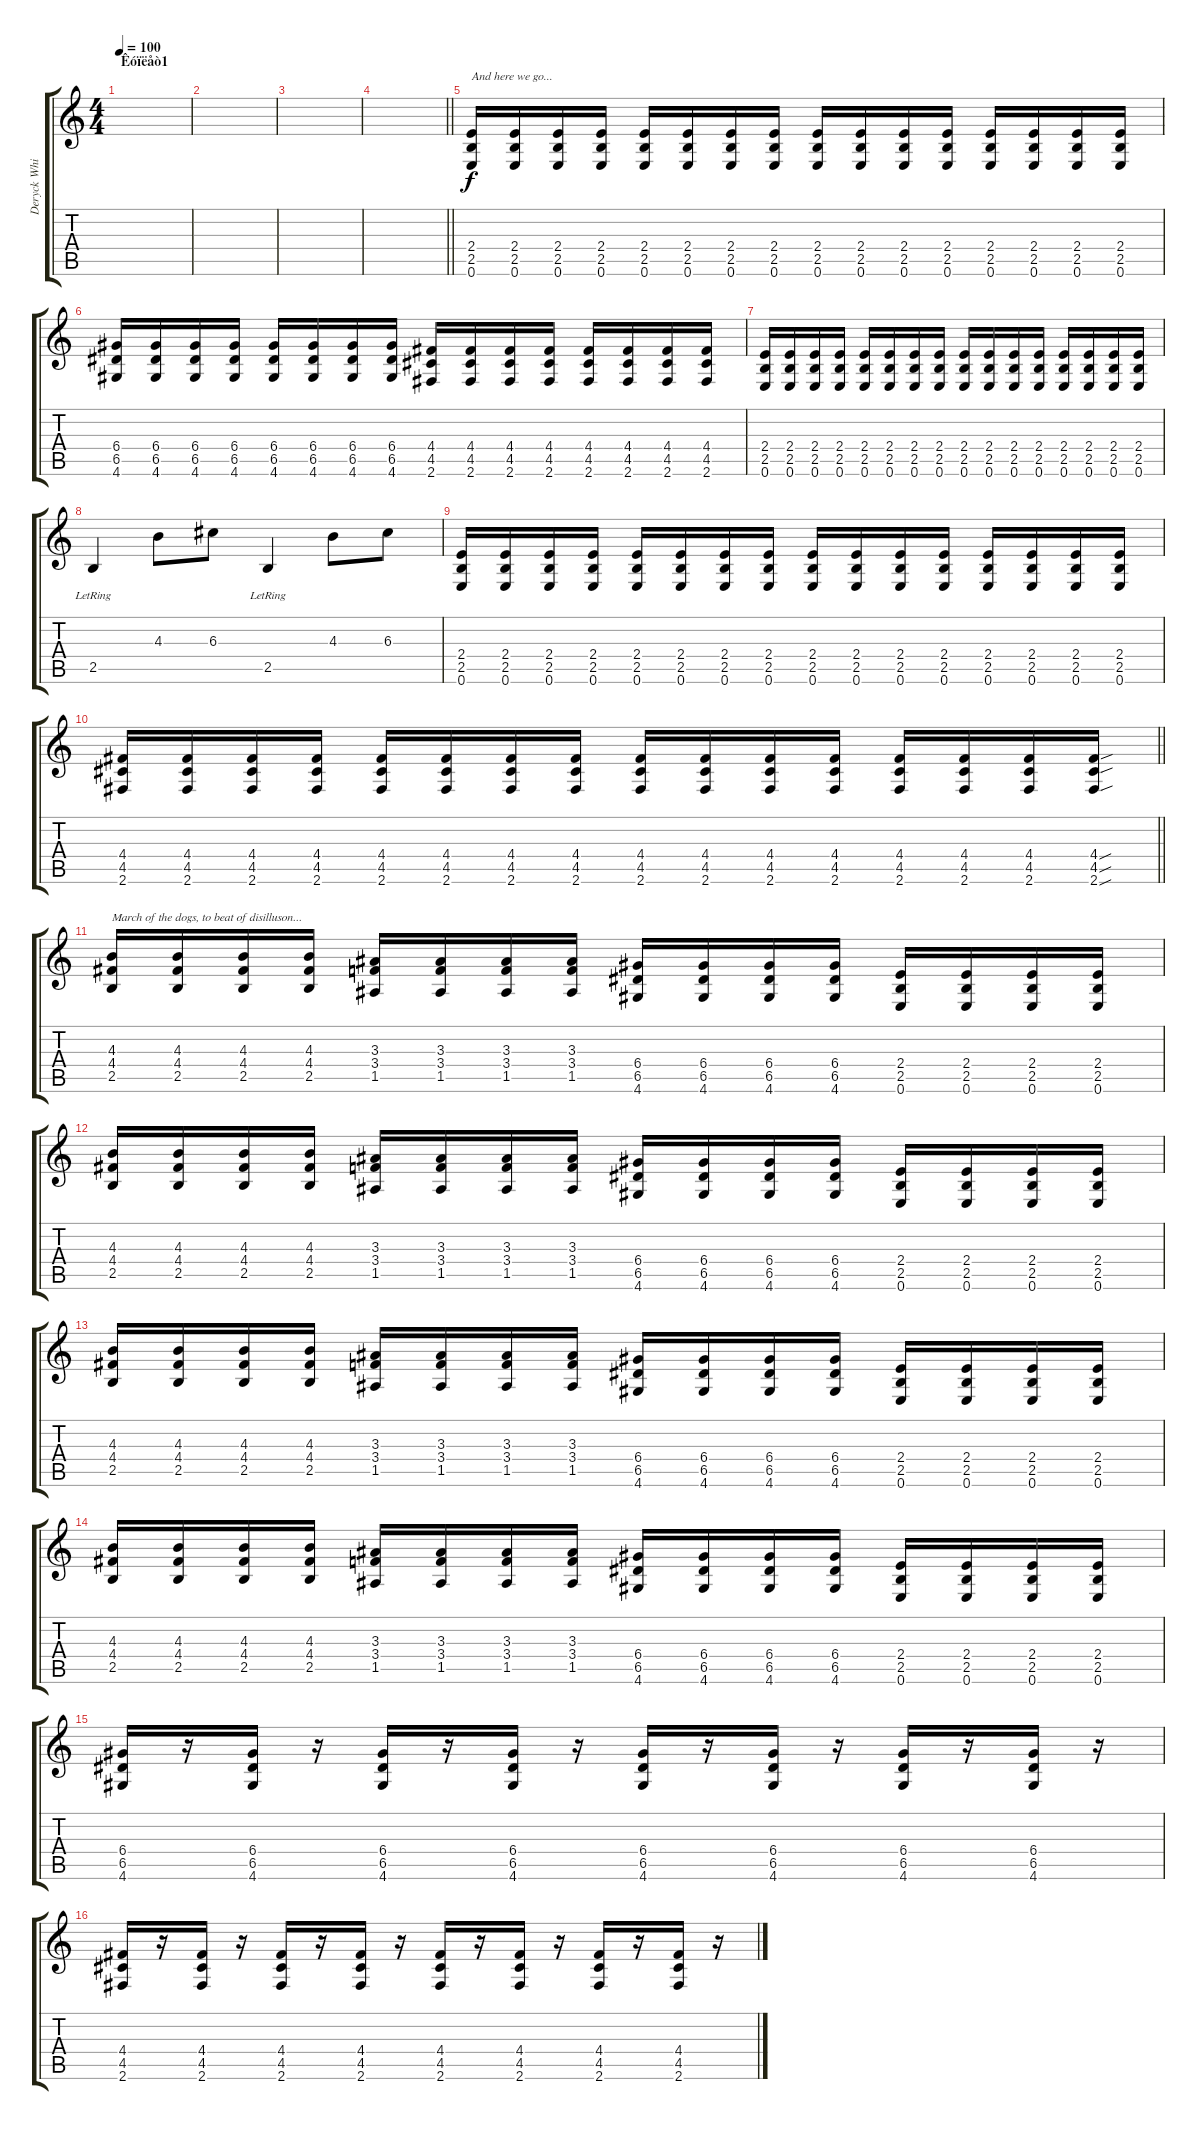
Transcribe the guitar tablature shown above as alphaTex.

\track ("Deryck Whibley" "Deryck Whi") {instrument distortionguitar}
\staff {score tabs}
\tuning (E4 B3 G3 D3 A2 E2) {hide}
\ts (4 4)
\section ("" "Êóïëåò1")
\tempo 100
\clef g2
\ks c
|
|
|
\barLineRight lightlight
|
(2.4 2.5 0.6).16{txt "And here we go..."} (2.4 2.5 0.6).16 (2.4 2.5 0.6).16 (2.4 2.5 0.6).16 (2.4 2.5 0.6).16 (2.4 2.5 0.6).16 (2.4 2.5 0.6).16 (2.4 2.5 0.6).16 (2.4 2.5 0.6).16 (2.4 2.5 0.6).16 (2.4 2.5 0.6).16 (2.4 2.5 0.6).16 (2.4 2.5 0.6).16 (2.4 2.5 0.6).16 (2.4 2.5 0.6).16 (2.4 2.5 0.6).16 |
(6.4 6.5 4.6).16 (6.4 6.5 4.6).16 (6.4 6.5 4.6).16 (6.4 6.5 4.6).16 (6.4 6.5 4.6).16 (6.4 6.5 4.6).16 (6.4 6.5 4.6).16 (6.4 6.5 4.6).16 (4.4 4.5 2.6).16 (4.4 4.5 2.6).16 (4.4 4.5 2.6).16 (4.4 4.5 2.6).16 (4.4 4.5 2.6).16 (4.4 4.5 2.6).16 (4.4 4.5 2.6).16 (4.4 4.5 2.6).16 |
(2.4 2.5 0.6).16 (2.4 2.5 0.6).16 (2.4 2.5 0.6).16 (2.4 2.5 0.6).16 (2.4 2.5 0.6).16 (2.4 2.5 0.6).16 (2.4 2.5 0.6).16 (2.4 2.5 0.6).16 (2.4 2.5 0.6).16 (2.4 2.5 0.6).16 (2.4 2.5 0.6).16 (2.4 2.5 0.6).16 (2.4 2.5 0.6).16 (2.4 2.5 0.6).16 (2.4 2.5 0.6).16 (2.4 2.5 0.6).16 |
2.5{lr}.4 4.3.8 6.3.8 2.5{lr}.4 4.3.8 6.3.8 |
(2.4 2.5 0.6).16 (2.4 2.5 0.6).16 (2.4 2.5 0.6).16 (2.4 2.5 0.6).16 (2.4 2.5 0.6).16 (2.4 2.5 0.6).16 (2.4 2.5 0.6).16 (2.4 2.5 0.6).16 (2.4 2.5 0.6).16 (2.4 2.5 0.6).16 (2.4 2.5 0.6).16 (2.4 2.5 0.6).16 (2.4 2.5 0.6).16 (2.4 2.5 0.6).16 (2.4 2.5 0.6).16 (2.4 2.5 0.6).16 |
\barLineRight lightlight
(4.4 4.5 2.6).16 (4.4 4.5 2.6).16 (4.4 4.5 2.6).16 (4.4 4.5 2.6).16 (4.4 4.5 2.6).16 (4.4 4.5 2.6).16 (4.4 4.5 2.6).16 (4.4 4.5 2.6).16 (4.4 4.5 2.6).16 (4.4 4.5 2.6).16 (4.4 4.5 2.6).16 (4.4 4.5 2.6).16 (4.4 4.5 2.6).16 (4.4 4.5 2.6).16 (4.4 4.5 2.6).16 (4.4{sou} 4.5{sou} 2.6{sou}).16 |
(4.3 4.4 2.5).16{txt "March of the dogs, to beat of disilluson..."} (4.3 4.4 2.5).16 (4.3 4.4 2.5).16 (4.3 4.4 2.5).16 (3.3 3.4 1.5).16 (3.3 3.4 1.5).16 (3.3 3.4 1.5).16 (3.3 3.4 1.5).16 (6.4 6.5 4.6).16 (6.4 6.5 4.6).16 (6.4 6.5 4.6).16 (6.4 6.5 4.6).16 (2.4 2.5 0.6).16 (2.4 2.5 0.6).16 (2.4 2.5 0.6).16 (2.4 2.5 0.6).16 |
(4.3 4.4 2.5).16 (4.3 4.4 2.5).16 (4.3 4.4 2.5).16 (4.3 4.4 2.5).16 (3.3 3.4 1.5).16 (3.3 3.4 1.5).16 (3.3 3.4 1.5).16 (3.3 3.4 1.5).16 (6.4 6.5 4.6).16 (6.4 6.5 4.6).16 (6.4 6.5 4.6).16 (6.4 6.5 4.6).16 (2.4 2.5 0.6).16 (2.4 2.5 0.6).16 (2.4 2.5 0.6).16 (2.4 2.5 0.6).16 |
(4.3 4.4 2.5).16 (4.3 4.4 2.5).16 (4.3 4.4 2.5).16 (4.3 4.4 2.5).16 (3.3 3.4 1.5).16 (3.3 3.4 1.5).16 (3.3 3.4 1.5).16 (3.3 3.4 1.5).16 (6.4 6.5 4.6).16 (6.4 6.5 4.6).16 (6.4 6.5 4.6).16 (6.4 6.5 4.6).16 (2.4 2.5 0.6).16 (2.4 2.5 0.6).16 (2.4 2.5 0.6).16 (2.4 2.5 0.6).16 |
(4.3 4.4 2.5).16 (4.3 4.4 2.5).16 (4.3 4.4 2.5).16 (4.3 4.4 2.5).16 (3.3 3.4 1.5).16 (3.3 3.4 1.5).16 (3.3 3.4 1.5).16 (3.3 3.4 1.5).16 (6.4 6.5 4.6).16 (6.4 6.5 4.6).16 (6.4 6.5 4.6).16 (6.4 6.5 4.6).16 (2.4 2.5 0.6).16 (2.4 2.5 0.6).16 (2.4 2.5 0.6).16 (2.4 2.5 0.6).16 |
(6.4 6.5 4.6).16 r.16 (6.4 6.5 4.6).16 r.16 (6.4 6.5 4.6).16 r.16 (6.4 6.5 4.6).16 r.16 (6.4 6.5 4.6).16 r.16 (6.4 6.5 4.6).16 r.16 (6.4 6.5 4.6).16 r.16 (6.4 6.5 4.6).16 r.16 |
(4.4 4.5 2.6).16 r.16 (4.4 4.5 2.6).16 r.16 (4.4 4.5 2.6).16 r.16 (4.4 4.5 2.6).16 r.16 (4.4 4.5 2.6).16 r.16 (4.4 4.5 2.6).16 r.16 (4.4 4.5 2.6).16 r.16 (4.4 4.5 2.6).16 r.16
